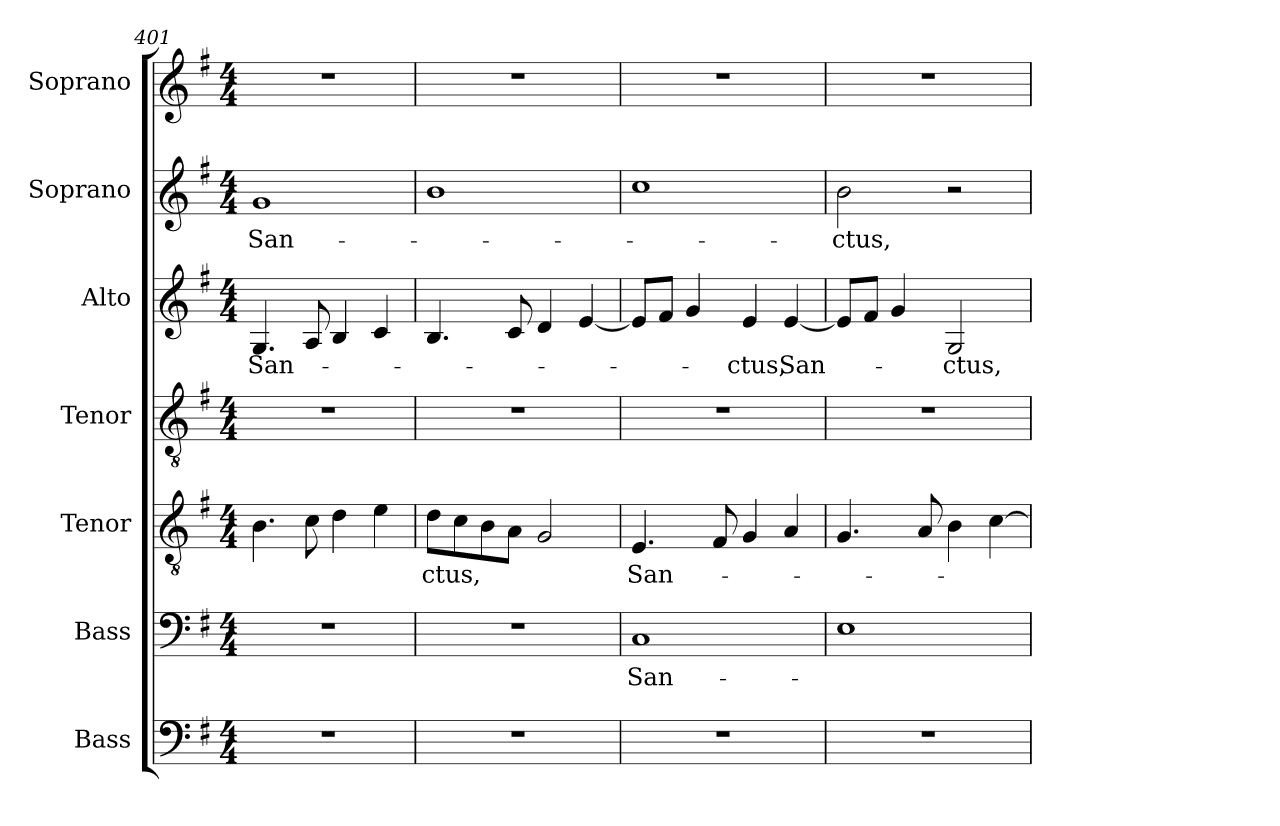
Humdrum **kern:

**kern	**kern	**text	**kern	**text	**kern	**kern	**text	**kern	**text	**kern
*part7	*part6	*part6	*part5	*part5	*part4	*part3	*part3	*part2	*part2	*part1
*staff7	*staff6	*staff6	*staff5	*staff5	*staff4	*staff3	*staff3	*staff2	*staff2	*staff1
*I"Bass	*I"Bass	*	*I"Tenor	*	*I"Tenor	*I"Alto	*	*I"Soprano	*	*I"Soprano
*I'B.	*I'B.	*	*I'T.	*	*I'T.	*I'A.	*	*I'S.	*	*I'S.
*clefF4	*clefF4	*	*clefGv2	*	*clefGv2	*clefG2	*	*clefG2	*	*clefG2
*	*	*	*ITrd7c12	*	*ITrd7c12	*	*	*	*	*
*k[f#]	*k[f#]	*	*k[f#]	*	*k[f#]	*k[f#]	*	*k[f#]	*	*k[f#]
*G:	*G:	*	*G:	*	*G:	*G:	*	*G:	*	*G:
*M4/4	*M4/4	*	*M4/4	*	*M4/4	*M4/4	*	*M4/4	*	*M4/4
=401	=401	=401	=401	=401	=401	=401	=401	=401	=401	=401
!	!	!	!	!	!	!	!LO:LY:b:color=#000000	!	!	!
!	!	!	!	!	!	!	!	!	!LO:LY:b:color=#000000	!
1r	1r	.	4.BBi\	.	1r	4.Gi/	San-	1gi	San-	1r
.	.	.	8Ci\	.	.	8Ai/	.	.	.	.
.	.	.	4Di\	.	.	4Bi/	.	.	.	.
.	.	.	4Ei\	.	.	4ci/	.	.	.	.
=402	=402	=402	=402	=402	=402	=402	=402	=402	=402	=402
!	!	!	!	!LO:LY:b:color=#000000	!	!	!	!	!	!
1r	1r	.	8Di\L	-ctus,	1r	4.Bi/	.	1bi	.	1r
.	.	.	8Ci\	.	.	.	.	.	.	.
.	.	.	8BBi\	.	.	.	.	.	.	.
.	.	.	8AAi\J	.	.	8ci/	.	.	.	.
.	.	.	2GGi/	.	.	4di/	.	.	.	.
.	.	.	.	.	.	[4ei/	.	.	.	.
=403	=403	=403	=403	=403	=403	=403	=403	=403	=403	=403
!	!	!LO:LY:b:color=#000000	!	!	!	!	!	!	!	!
!	!	!	!	!LO:LY:b:color=#000000	!	!	!	!	!	!
1r	1Ci	San-	4.EEi/	San-	1r	8ei/L]	.	1cci	.	1r
.	.	.	.	.	.	8f#i/J	.	.	.	.
.	.	.	.	.	.	4gi/	.	.	.	.
.	.	.	8FF#i/	.	.	.	.	.	.	.
!	!	!	!	!	!	!	!LO:LY:b:color=#000000	!	!	!
.	.	.	4GGi/	.	.	4ei/	-ctus,	.	.	.
!	!	!	!	!	!	!	!LO:LY:b:color=#000000	!	!	!
.	.	.	4AAi/	.	.	[4ei/	San-	.	.	.
=404	=404	=404	=404	=404	=404	=404	=404	=404	=404	=404
!	!	!	!	!	!	!	!	!	!LO:LY:b:color=#000000	!
1r	1Ei	.	4.GGi/	.	1r	8ei/L]	.	2bi\	-ctus,	1r
.	.	.	.	.	.	8f#i/J	.	.	.	.
.	.	.	.	.	.	4gi/	.	.	.	.
.	.	.	8AAi/	.	.	.	.	.	.	.
!	!	!	!	!	!	!	!LO:LY:b:color=#000000	!	!	!
.	.	.	4BBi\	.	.	2Gi/	-ctus,	2r	.	.
.	.	.	[4Ci\	.	.	.	.	.	.	.
=	=	=	=	=	=	=	=	=	=	=
*-	*-	*-	*-	*-	*-	*-	*-	*-	*-	*-
